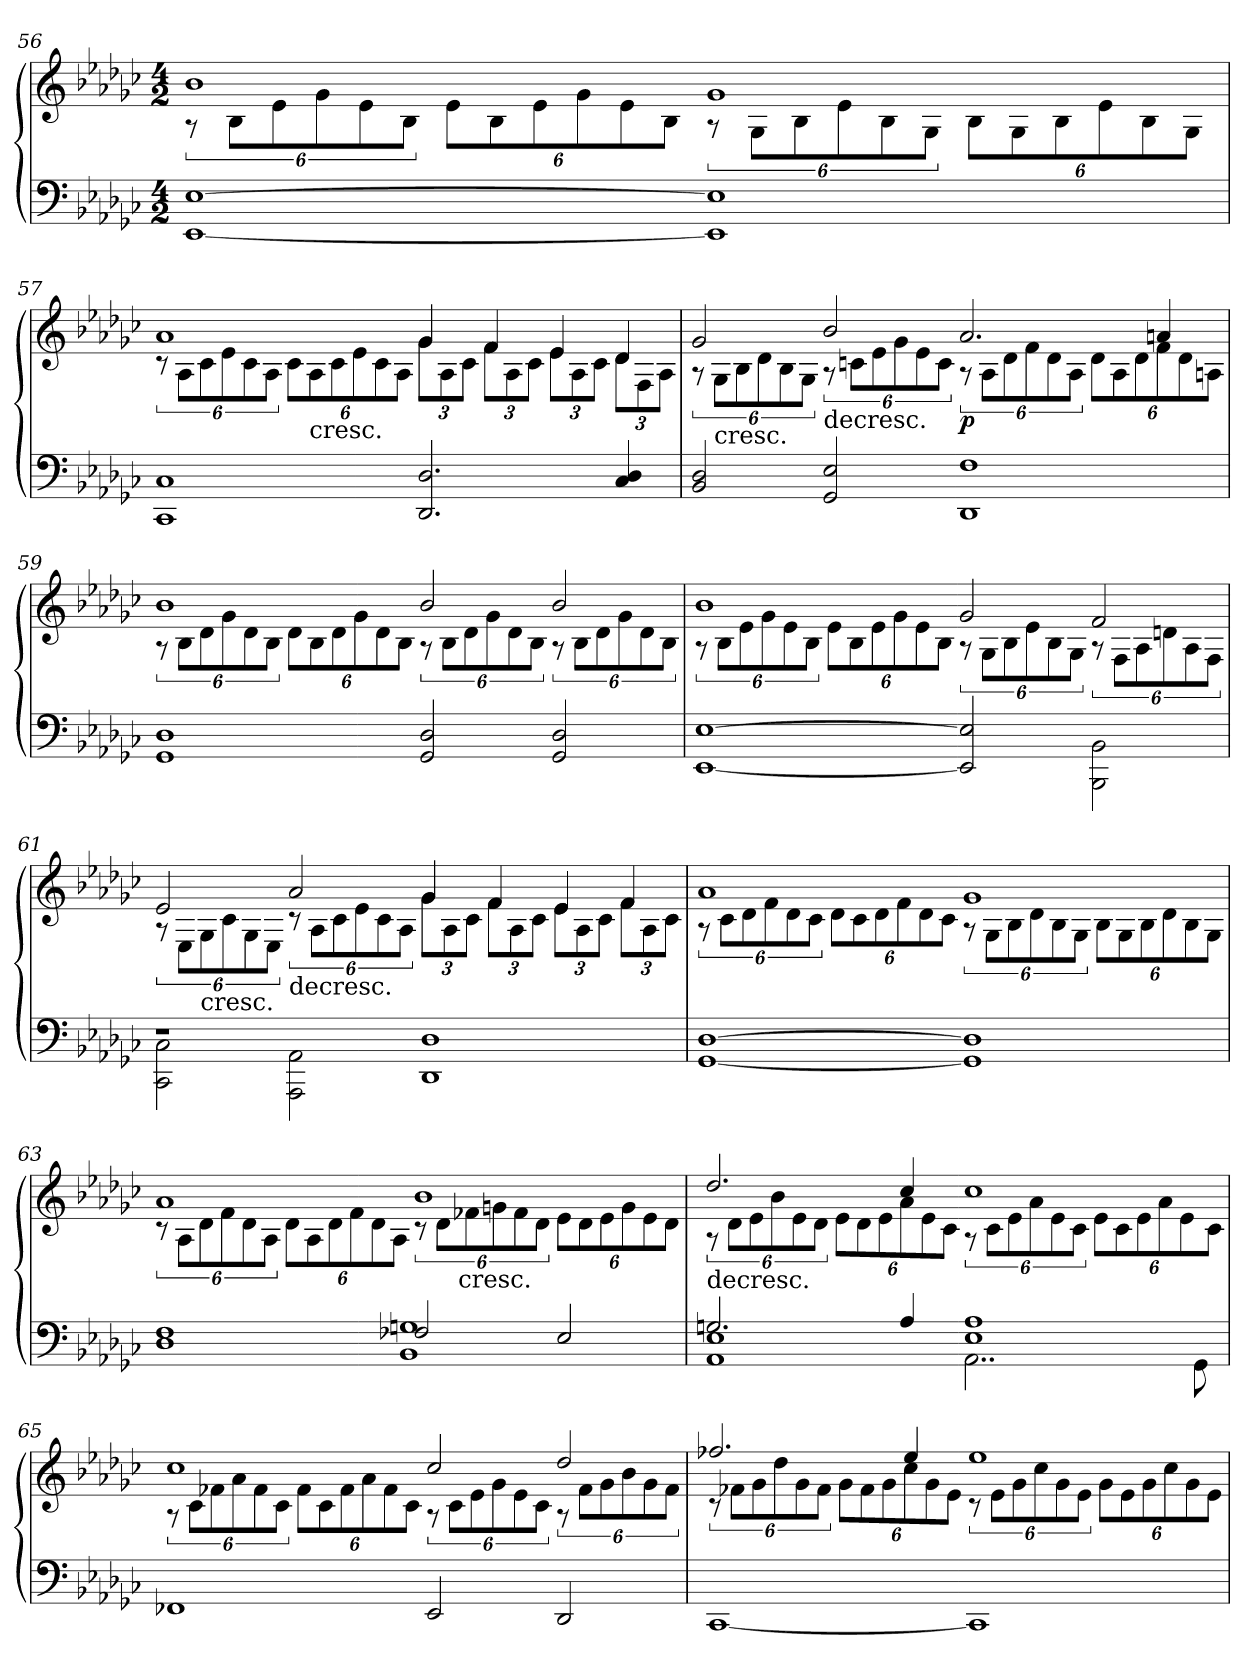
**kern	**kern	**dynam
*part1	*part1	*part1
*staff2	*staff1	*staff1/2
*clefF4	*clefG2	*
*k[b-e-a-d-g-c-]	*k[b-e-a-d-g-c-]	*
*G-:	*G-:	*
*M4/2	*M4/2	*
=56	=56	=56
*	*^	*
[1EE- [1E-	1b-	12r	.
.	.	12B-\L	.
.	.	12e-\	.
.	.	12g-\	.
.	.	12e-\	.
.	.	12B-\J	.
.	.	12e-\L	.
.	.	12B-\	.
.	.	12e-\	.
.	.	12g-\	.
.	.	12e-\	.
.	.	12B-\J	.
1EE-] 1E-]	1g-	12r	.
.	.	12G-\L	.
.	.	12B-\	.
.	.	12e-\	.
.	.	12B-\	.
.	.	12G-\J	.
.	.	12B-\L	.
.	.	12G-\	.
.	.	12B-\	.
.	.	12e-\	.
.	.	12B-\	.
.	.	12G-\J	.
=57	=57	=57	=57
1CC- 1C-	1a-	12r	.
.	.	12A-\L	.
.	.	12c-\	.
.	.	12e-\	.
.	.	12c-\	.
.	.	12A-\J	.
.	.	12c-\L	.
!	!	!LO:TX:c:t=cresc.	!
.	.	12A-\	.
.	.	12c-\	.
.	.	12e-\	.
.	.	12c-\	.
.	.	12A-\J	.
2.DD-/ 2.D-/	4g-/	12g-\L	.
.	.	12A-\	.
.	.	12c-\J	.
.	4f/	12f\L	.
.	.	12A-\	.
.	.	12c-\J	.
.	4e-/	12e-\L	.
.	.	12A-\	.
.	.	12c-\J	.
4C-/ 4D-/	4d-/	12d-\L	.
.	.	12F\	.
.	.	12A-\J	.
=58	=58	=58	=58
2BB-/ 2D-/	2g-/	12r	.
!	!	!LO:TX:c:t=cresc.	!
.	.	12G-\L	.
.	.	12B-\	.
.	.	12d-\	.
.	.	12B-\	.
.	.	12G-\J	.
!	!LO:TX:c:t=decresc.	!	!
2GG-/ 2E-/	2b-/	12r	.
.	.	12cn\L	.
.	.	12e-\	.
.	.	12g-\	.
.	.	12e-\	.
.	.	12c\J	.
1DD- 1F	2.a-/	12r	p
.	.	12A-\L	.
.	.	12d-\	.
.	.	12f\	.
.	.	12d-\	.
.	.	12A-\J	.
.	.	12d-\L	.
.	.	12A-\	.
.	.	12d-\	.
.	4an/	12f\	.
.	.	12d-\	.
.	.	12An\J	.
=59	=59	=59	=59
1GG- 1D-	1b-	12r	.
.	.	12B-\L	.
.	.	12d-\	.
.	.	12g-\	.
.	.	12d-\	.
.	.	12B-\J	.
.	.	12d-\L	.
.	.	12B-\	.
.	.	12d-\	.
.	.	12g-\	.
.	.	12d-\	.
.	.	12B-\J	.
2GG-/ 2D-/	2b-/	12r	.
.	.	12B-\L	.
.	.	12d-\	.
.	.	12g-\	.
.	.	12d-\	.
.	.	12B-\J	.
2GG-/ 2D-/	2b-/	12r	.
.	.	12B-\L	.
.	.	12d-\	.
.	.	12g-\	.
.	.	12d-\	.
.	.	12B-\J	.
=60	=60	=60	=60
[1EE- [1E-	1b-	12r	.
.	.	12B-\L	.
.	.	12e-\	.
.	.	12g-\	.
.	.	12e-\	.
.	.	12B-\J	.
.	.	12e-\L	.
.	.	12B-\	.
.	.	12e-\	.
.	.	12g-\	.
.	.	12e-\	.
.	.	12B-\J	.
2EE-]/ 2E-]/	2g-/	12r	.
.	.	12G-\L	.
.	.	12B-\	.
.	.	12e-\	.
.	.	12B-\	.
.	.	12G-\J	.
2BBB-\ 2BB-\	2f/	12r	.
.	.	12F\L	.
.	.	12A-\	.
.	.	12dn\	.
.	.	12A-\	.
.	.	12F\J	.
=61	=61	=61	=61
*^	*	*	*
1r	2CC-\ 2C-\	2e-/	12r	.
.	.	.	12E-\L	.
!	!	!	!LO:TX:c:t=cresc.	!
.	.	.	12G-\	.
.	.	.	12c-\	.
.	.	.	12G-\	.
.	.	.	12E-\J	.
!	!	!LO:TX:c:t=decresc.	!	!
.	2AAA-\ 2AA-\	2a-/	12r	.
.	.	.	12A-\L	.
.	.	.	12c-\	.
.	.	.	12e-\	.
.	.	.	12c-\	.
.	.	.	12A-\J	.
1D-	1DD-	4g-/	12g-\L	.
.	.	.	12A-\	.
.	.	.	12c-\J	.
.	.	4f/	12f\L	.
.	.	.	12A-\	.
.	.	.	12c-\J	.
.	.	4e-/	12e-\L	.
.	.	.	12A-\	.
.	.	.	12c-\J	.
.	.	4f/	12f\L	.
.	.	.	12A-\	.
.	.	.	12c-\J	.
*v	*v	*	*	*
=62	=62	=62	=62
[1GG- [1D-	1a-	12r	.
.	.	12c-\L	.
.	.	12d-\	.
.	.	12f\	.
.	.	12d-\	.
.	.	12c-\J	.
.	.	12d-\L	.
.	.	12c-\	.
.	.	12d-\	.
.	.	12f\	.
.	.	12d-\	.
.	.	12c-\J	.
1GG-] 1D-]	1g-	12r	.
.	.	12G-\L	.
.	.	12B-\	.
.	.	12d-\	.
.	.	12B-\	.
.	.	12G-\J	.
.	.	12B-\L	.
.	.	12G-\	.
.	.	12B-\	.
.	.	12d-\	.
.	.	12B-\	.
.	.	12G-\J	.
=63	=63	=63	=63
*^	*	*	*
1F	1D-	1a-	12r	.
.	.	.	12A-\L	.
.	.	.	12d-\	.
.	.	.	12f\	.
.	.	.	12d-\	.
.	.	.	12A-\J	.
.	.	.	12d-\L	.
.	.	.	12A-\	.
.	.	.	12d-\	.
.	.	.	12f\	.
.	.	.	12d-\	.
.	.	.	12A-\J	.
2F-X/	1BB- 1Gn	1b-	12r	.
.	.	.	12d-\L	.
!	!	!	!LO:TX:c:t=cresc.	!
.	.	.	12f-X\	.
.	.	.	12gn\	.
.	.	.	12f-\	.
.	.	.	12d-\J	.
2E-/	.	.	12e-\L	.
.	.	.	12d-\	.
.	.	.	12e-\	.
.	.	.	12g\	.
.	.	.	12e-\	.
.	.	.	12d-\J	.
=64	=64	=64	=64	=64
!	!	!LO:TX:c:t=decresc.	!	!
2.Gn/	1AA- 1E-	2.dd-/	12r	.
.	.	.	12d-\L	.
.	.	.	12e-\	.
.	.	.	12b-\	.
.	.	.	12e-\	.
.	.	.	12d-\J	.
.	.	.	12e-\L	.
.	.	.	12d-\	.
.	.	.	12e-\	.
4A-/	.	4cc-/	12a-\	.
.	.	.	12e-\	.
.	.	.	12c-\J	.
1E- 1A-	2..AA-\	1cc-	12r	.
.	.	.	12c-\L	.
.	.	.	12e-\	.
.	.	.	12a-\	.
.	.	.	12e-\	.
.	.	.	12c-\J	.
.	.	.	12e-\L	.
.	.	.	12c-\	.
.	.	.	12e-\	.
.	.	.	12a-\	.
.	.	.	12e-\	.
.	8GG-\	.	.	.
.	.	.	12c-\J	.
*v	*v	*	*	*
=65	=65	=65	=65
1FF-X	1cc-	12r	.
.	.	12c-\L	.
.	.	12f-X\	.
.	.	12a-\	.
.	.	12f-\	.
.	.	12c-\J	.
.	.	12f-\L	.
.	.	12c-\	.
.	.	12f-\	.
.	.	12a-\	.
.	.	12f-\	.
.	.	12c-\J	.
2EE-/	2cc-/	12r	.
.	.	12c-\L	.
.	.	12e-\	.
.	.	12g-\	.
.	.	12e-\	.
.	.	12c-\J	.
2DD-/	2dd-/	12r	.
.	.	12f-\L	.
.	.	12g-\	.
.	.	12b-\	.
.	.	12g-\	.
.	.	12f-\J	.
=66	=66	=66	=66
[1CC-	2.ff-X/	12r	.
.	.	12f-X\L	.
.	.	12g-\	.
.	.	12dd-\	.
.	.	12g-\	.
.	.	12f-\J	.
.	.	12g-\L	.
.	.	12f-\	.
.	.	12g-\	.
.	4ee-/	12cc-\	.
.	.	12g-\	.
.	.	12e-\J	.
1CC-]	1ee-	12r	.
.	.	12e-\L	.
.	.	12g-\	.
.	.	12cc-\	.
.	.	12g-\	.
.	.	12e-\J	.
.	.	12g-\L	.
.	.	12e-\	.
.	.	12g-\	.
.	.	12cc-\	.
.	.	12g-\	.
.	.	12e-\J	.
*	*v	*v	*
=	=	=
*-	*-	*-
